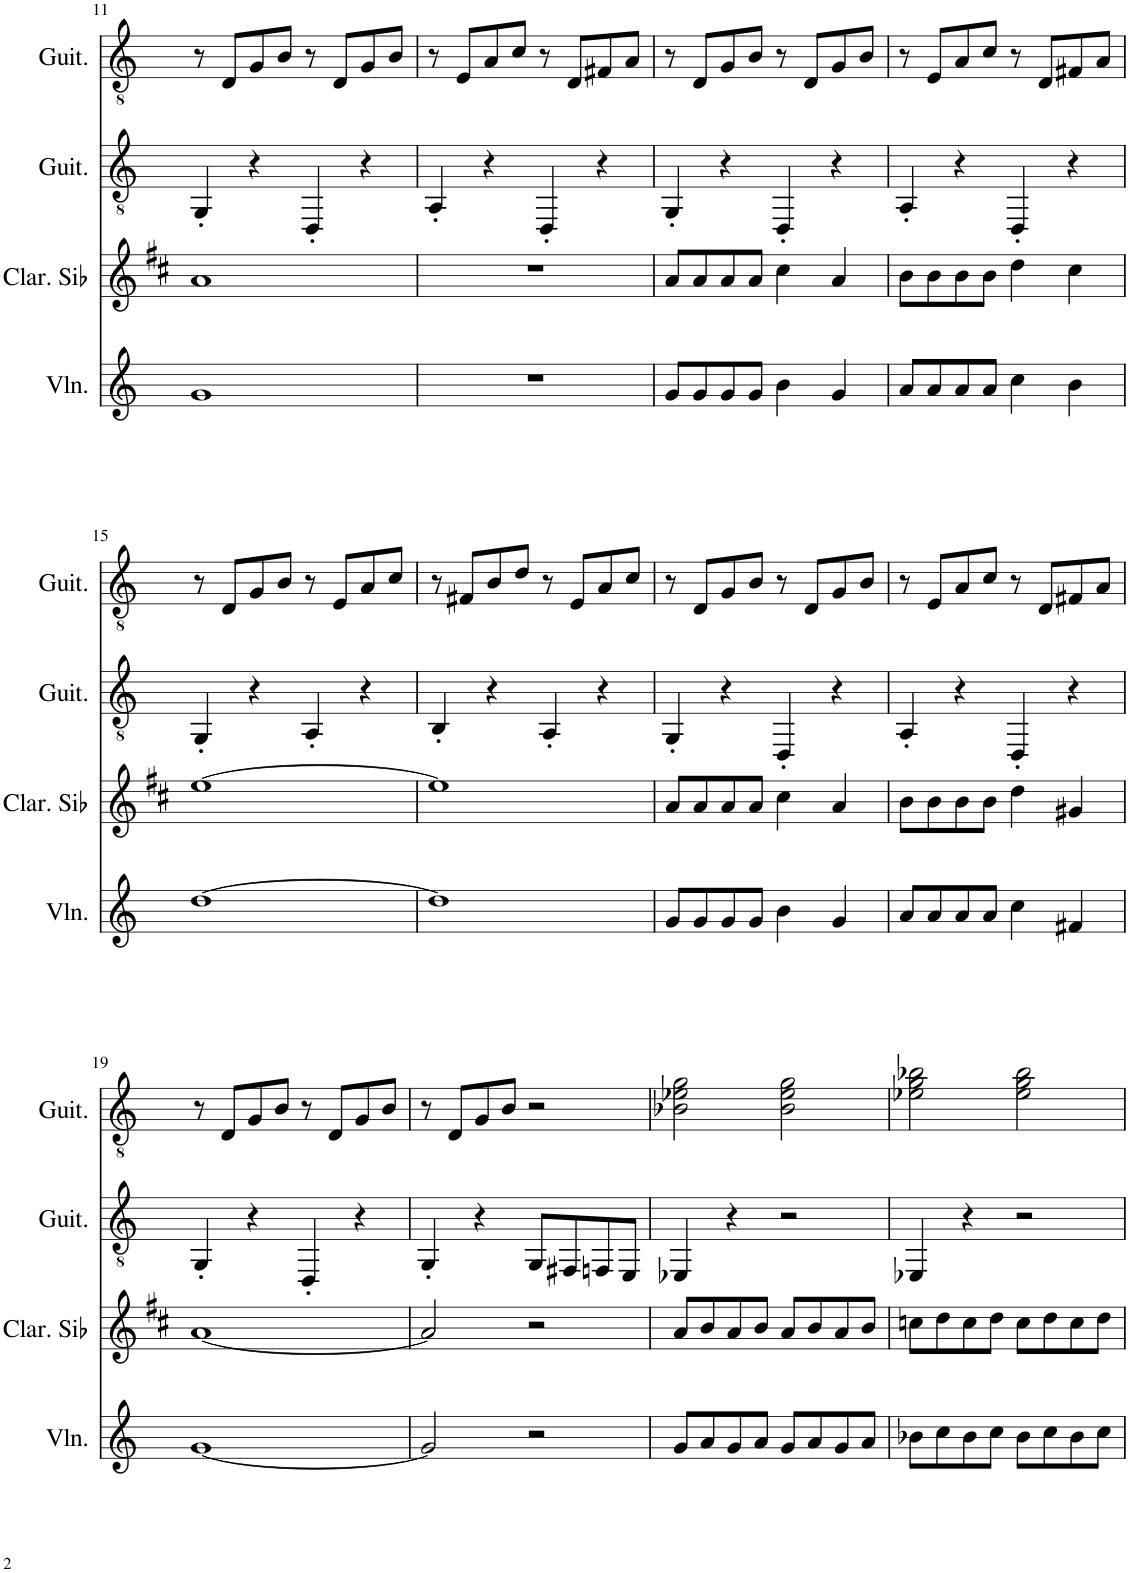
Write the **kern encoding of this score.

**kern	**kern	**kern	**kern
*part4	*part3	*part2	*part1
*staff4	*staff3	*staff2	*staff1
*I"Violon, Violin	*I"Clarinette en Sib	*I"Guitare à 7 cordes, Acoustic Guitar (nylon)	*I"Guitare classique, Acoustic Guitar (nylon)
*I'Vln.	*I'Clar. Sib	*I'Guit.	*I'Guit.
!!LO:PB:g=z
*clefG2	*clefG2	*clefGv2	*clefGv2
*	*Trd1c2	*	*
*k[]	*k[f#c#]	*k[]	*k[]
*M4/4	*M4/4	*M4/4	*M4/4
=11	=11	=11	=11
1g	1a	4GG'/	8r
.	.	.	8D/L
.	.	4r	8G/
.	.	.	8B/J
.	.	4DD'/	8r
.	.	.	8D/L
.	.	4r	8G/
.	.	.	8B/J
=12	=12	=12	=12
1r	1r	4AA'/	8r
.	.	.	8E/L
.	.	4r	8A/
.	.	.	8c/J
.	.	4DD'/	8r
.	.	.	8D/L
.	.	4r	8F#X/
.	.	.	8A/J
=13	=13	=13	=13
8g/L	8a/L	4GG'/	8r
8g/	8a/	.	8D/L
8g/	8a/	4r	8G/
8g/J	8a/J	.	8B/J
4b\	4cc#\	4DD'/	8r
.	.	.	8D/L
4g/	4a/	4r	8G/
.	.	.	8B/J
=14	=14	=14	=14
8a/L	8b\L	4AA'/	8r
8a/	8b\	.	8E/L
8a/	8b\	4r	8A/
8a/J	8b\J	.	8c/J
4cc\	4dd\	4DD'/	8r
.	.	.	8D/L
4b\	4cc#\	4r	8F#X/
.	.	.	8A/J
!!LO:LB:g=z
=15	=15	=15	=15
[1dd	[1ee	4GG'/	8r
.	.	.	8D/L
.	.	4r	8G/
.	.	.	8B/J
.	.	4AA'/	8r
.	.	.	8E/L
.	.	4r	8A/
.	.	.	8c/J
=16	=16	=16	=16
1dd]	1ee]	4BB'/	8r
.	.	.	8F#X/L
.	.	4r	8B/
.	.	.	8d/J
.	.	4AA'/	8r
.	.	.	8E/L
.	.	4r	8A/
.	.	.	8c/J
=17	=17	=17	=17
8g/L	8a/L	4GG'/	8r
8g/	8a/	.	8D/L
8g/	8a/	4r	8G/
8g/J	8a/J	.	8B/J
4b\	4cc#\	4DD'/	8r
.	.	.	8D/L
4g/	4a/	4r	8G/
.	.	.	8B/J
=18	=18	=18	=18
8a/L	8b\L	4AA'/	8r
8a/	8b\	.	8E/L
8a/	8b\	4r	8A/
8a/J	8b\J	.	8c/J
4cc\	4dd\	4DD'/	8r
.	.	.	8D/L
4f#X/	4g#X/	4r	8F#X/
.	.	.	8A/J
!!LO:LB:g=z
=19	=19	=19	=19
[1g	[1a	4GG'/	8r
.	.	.	8D/L
.	.	4r	8G/
.	.	.	8B/J
.	.	4DD'/	8r
.	.	.	8D/L
.	.	4r	8G/
.	.	.	8B/J
=20	=20	=20	=20
2g/]	2a/]	4GG'/	8r
.	.	.	8D/L
.	.	4r	8G/
.	.	.	8B/J
2r	2r	8GG/L	2r
.	.	8FF#X/	.
.	.	8FFn/	.
.	.	8EE/J	.
=21	=21	=21	=21
8g/L	8a/L	4EE-X/	2B-X\ 2e-X\ 2g\
8a/	8b/	.	.
8g/	8a/	4r	.
8a/J	8b/J	.	.
8g/L	8a/L	2r	2B-\ 2e-\ 2g\
8a/	8b/	.	.
8g/	8a/	.	.
8a/J	8b/J	.	.
=22	=22	=22	=22
8b-X\L	8ccn\L	4EE-X/	2e-X\ 2g\ 2b-X\
8cc\	8dd\	.	.
8b-\	8cc\	4r	.
8cc\J	8dd\J	.	.
8b-\L	8cc\L	2r	2e-\ 2g\ 2b-\
8cc\	8dd\	.	.
8b-\	8cc\	.	.
8cc\J	8dd\J	.	.
=	=	=	=
*-	*-	*-	*-
